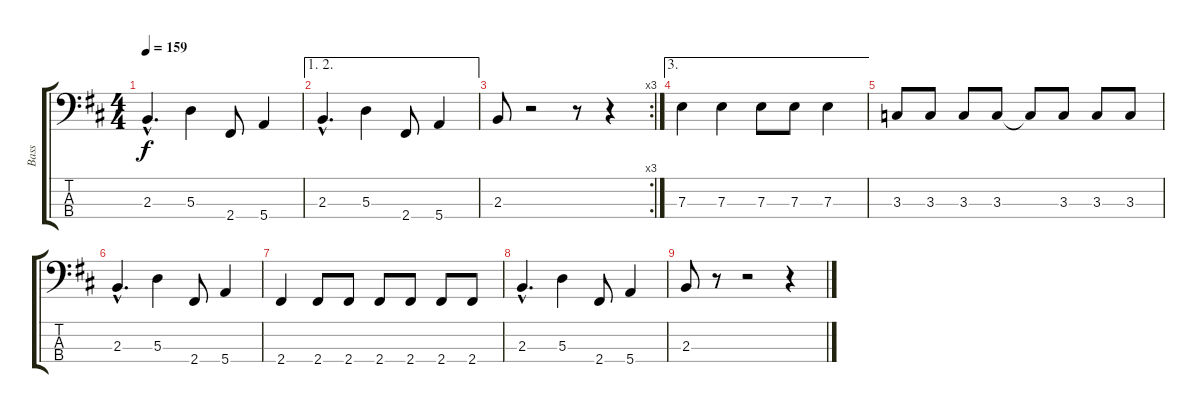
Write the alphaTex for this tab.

\track ("Bass" "Bass") {instrument electricbasspick}
\staff {score tabs}
\tuning (G2 D2 A1 E1) {hide}
\ts (4 4)
\tempo 159
\clef f4
\ks d
2.3{hac}.4{d dy f} 5.3.4 2.4.8 5.4.4 |
\ae (1 2)
2.3{hac}.4{d} 5.3.4 2.4.8 5.4.4 |
\rc 3
2.3.8 r.2 r.8 r.4 |
\ae 3
7.3.4 7.3.4 7.3.8 7.3.8 7.3.4 |
3.3.8 3.3.8 3.3.8 3.3.8 3.3{t}.8 3.3.8 3.3.8 3.3.8 |
2.3{hac}.4{d} 5.3.4 2.4.8 5.4.4 |
2.4.4 2.4.8 2.4.8 2.4.8 2.4.8 2.4.8 2.4.8 |
2.3{hac}.4{d} 5.3.4 2.4.8 5.4.4 |
2.3.8 r.8 r.2 r.4
